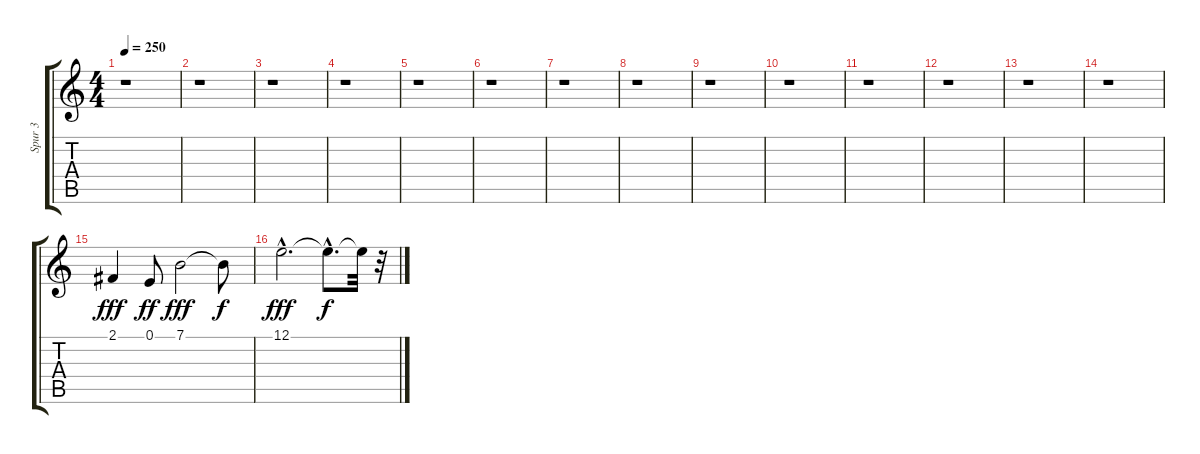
\track ("Spur 3" "Spur 3") {instrument acousticgrandpiano}
\staff {score tabs}
\tuning (E4 B3 G3 D3 A2 E2) {hide}
\ts (4 4)
\tempo 250
\clef g2
\ks c
r.1{dy f} |
r.1 |
r.1 |
r.1 |
r.1 |
r.1 |
r.1 |
r.1 |
r.1 |
r.1 |
r.1 |
r.1 |
r.1 |
r.1 |
2.1.4{dy fff} 0.1.8{dy ff} 7.1.2{dy fff} 7.1{t}.8{dy f} |
12.1{hac}.2{d dy fff} 12.1{hac t}.8{d dy f} 12.1{t}.32 r.32
